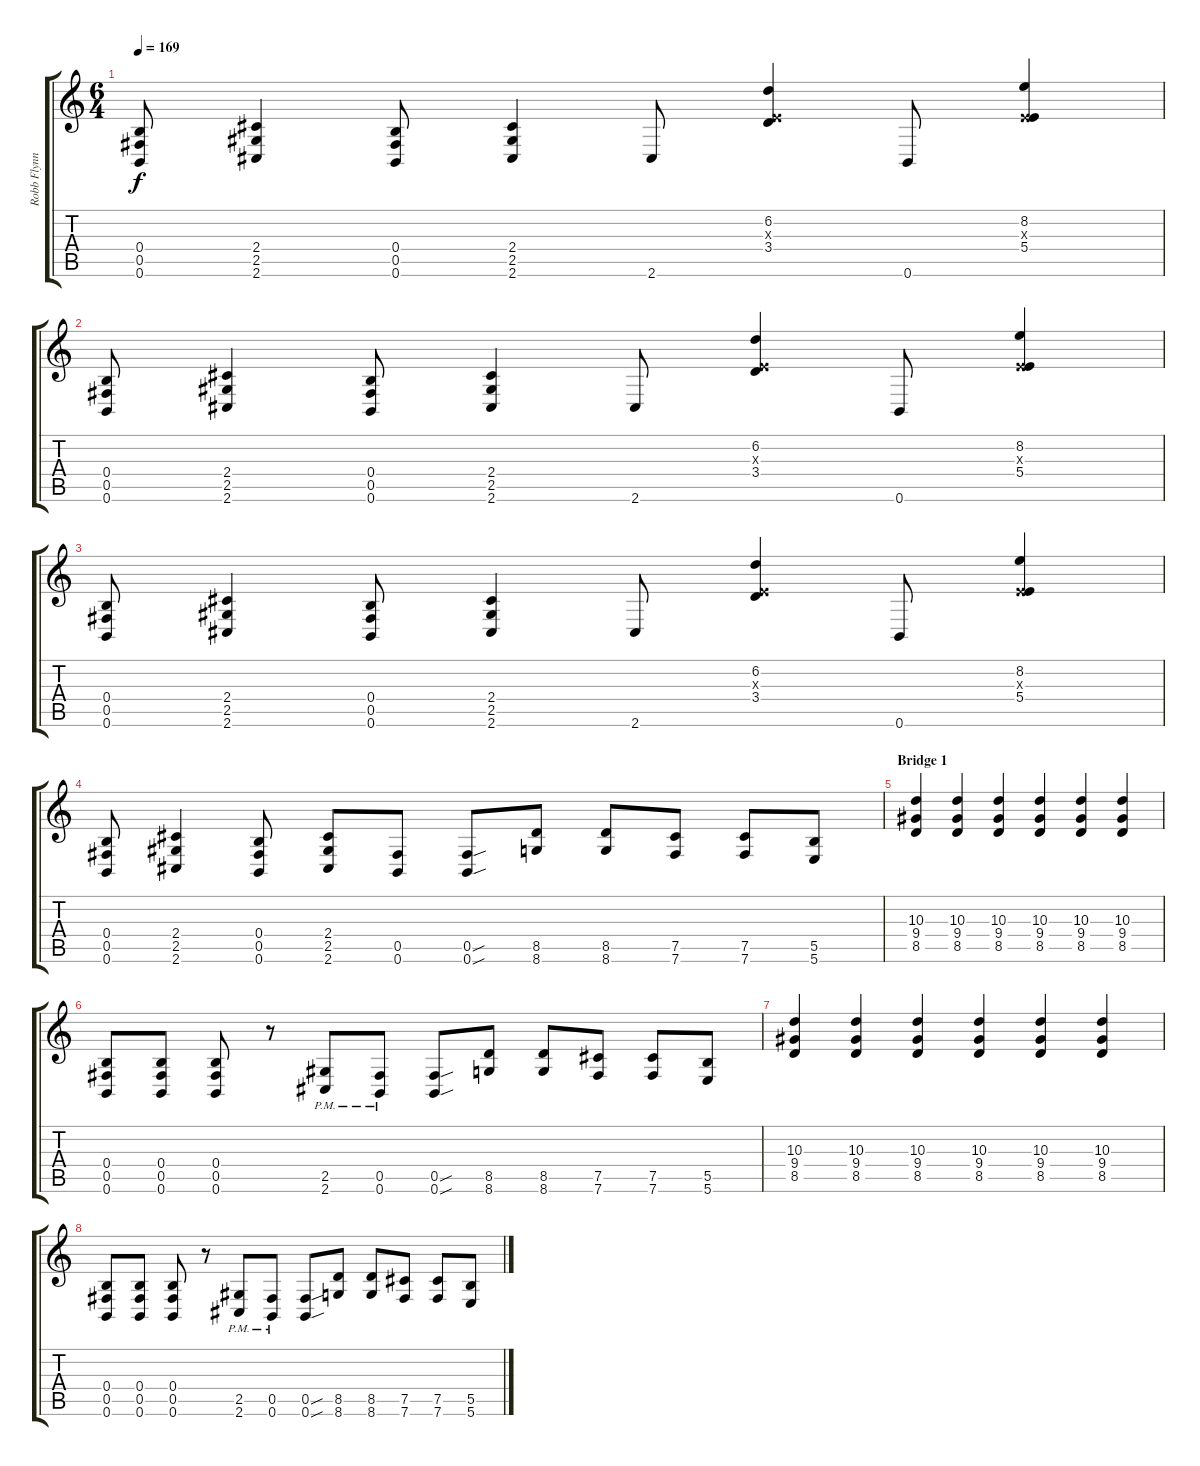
\track ("Robb Flynn" "Robb Flynn") {instrument distortionguitar}
\staff {score tabs}
\tuning (Db4 Ab3 E3 B2 Gb2 B1) {hide}
\ts (6 4)
\tempo 169
\clef g2
\ks c
(0.4 0.5 0.6).8{dy f} (2.4 2.5 2.6).4 (0.4 0.5 0.6).8 (2.4 2.5 2.6).4 2.6.8 (6.2 0.3{x} 3.4).4 0.6.8 (8.2 0.3{x} 5.4).4 |
(0.4 0.5 0.6).8 (2.4 2.5 2.6).4 (0.4 0.5 0.6).8 (2.4 2.5 2.6).4 2.6.8 (6.2 0.3{x} 3.4).4 0.6.8 (8.2 0.3{x} 5.4).4 |
(0.4 0.5 0.6).8 (2.4 2.5 2.6).4 (0.4 0.5 0.6).8 (2.4 2.5 2.6).4 2.6.8 (6.2 0.3{x} 3.4).4 0.6.8 (8.2 0.3{x} 5.4).4 |
(0.4 0.5 0.6).8 (2.4 2.5 2.6).4 (0.4 0.5 0.6).8 (2.4 2.5 2.6).8 (0.5 0.6).8 (0.5{sou} 0.6{sou}).8 (8.5 8.6).8 (8.5 8.6).8 (7.5 7.6).8 (7.5 7.6).8 (5.5 5.6).8 |
\section ("" "Bridge 1")
(10.3 9.4 8.5).4 (10.3 9.4 8.5).4 (10.3 9.4 8.5).4 (10.3 9.4 8.5).4 (10.3 9.4 8.5).4 (10.3 9.4 8.5).4 |
(0.4 0.5 0.6).8 (0.4 0.5 0.6).8 (0.4 0.5 0.6).8 r.8 (2.5{pm} 2.6{pm}).8 (0.5{pm} 0.6{pm}).8 (0.5{sou} 0.6{sou}).8 (8.5 8.6).8 (8.5 8.6).8 (7.5 7.6).8 (7.5 7.6).8 (5.5 5.6).8 |
(10.3 9.4 8.5).4 (10.3 9.4 8.5).4 (10.3 9.4 8.5).4 (10.3 9.4 8.5).4 (10.3 9.4 8.5).4 (10.3 9.4 8.5).4 |
(0.4 0.5 0.6).8 (0.4 0.5 0.6).8 (0.4 0.5 0.6).8 r.8 (2.5{pm} 2.6{pm}).8 (0.5{pm} 0.6{pm}).8 (0.5{sou} 0.6{sou}).8 (8.5 8.6).8 (8.5 8.6).8 (7.5 7.6).8 (7.5 7.6).8 (5.5 5.6).8
